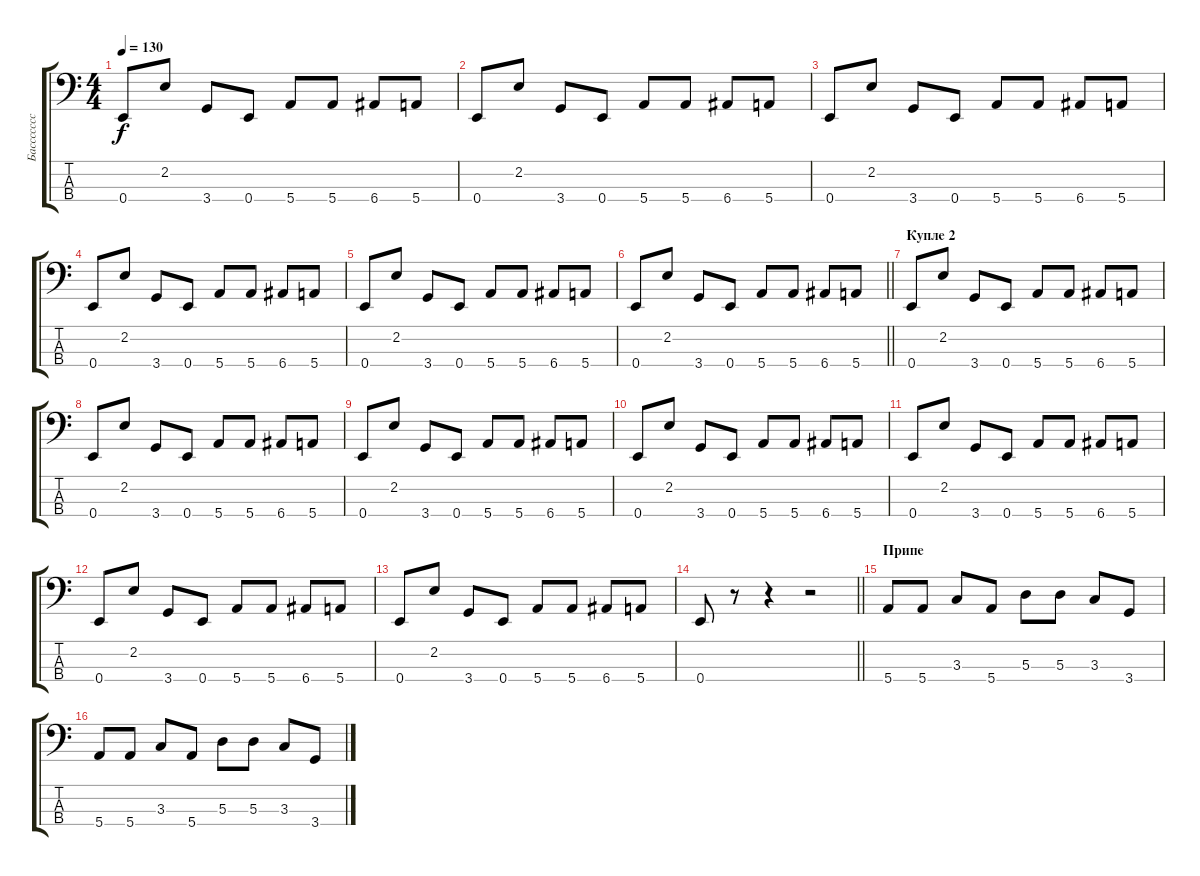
\track ("Бассссссс" "Бассссссс") {instrument electricbassfinger}
\staff {score tabs}
\tuning (G2 D2 A1 E1) {hide}
\ts (4 4)
\tempo 130
\clef f4
\ks c
0.4.8{dy f} 2.2.8 3.4.8 0.4.8 5.4.8 5.4.8 6.4.8 5.4.8 |
0.4.8 2.2.8 3.4.8 0.4.8 5.4.8 5.4.8 6.4.8 5.4.8 |
0.4.8 2.2.8 3.4.8 0.4.8 5.4.8 5.4.8 6.4.8 5.4.8 |
0.4.8 2.2.8 3.4.8 0.4.8 5.4.8 5.4.8 6.4.8 5.4.8 |
0.4.8 2.2.8 3.4.8 0.4.8 5.4.8 5.4.8 6.4.8 5.4.8 |
\barLineRight lightlight
0.4.8 2.2.8 3.4.8 0.4.8 5.4.8 5.4.8 6.4.8 5.4.8 |
\section ("" "Купле 2")
0.4.8 2.2.8 3.4.8 0.4.8 5.4.8 5.4.8 6.4.8 5.4.8 |
0.4.8 2.2.8 3.4.8 0.4.8 5.4.8 5.4.8 6.4.8 5.4.8 |
0.4.8 2.2.8 3.4.8 0.4.8 5.4.8 5.4.8 6.4.8 5.4.8 |
0.4.8 2.2.8 3.4.8 0.4.8 5.4.8 5.4.8 6.4.8 5.4.8 |
0.4.8 2.2.8 3.4.8 0.4.8 5.4.8 5.4.8 6.4.8 5.4.8 |
0.4.8 2.2.8 3.4.8 0.4.8 5.4.8 5.4.8 6.4.8 5.4.8 |
0.4.8 2.2.8 3.4.8 0.4.8 5.4.8 5.4.8 6.4.8 5.4.8 |
\barLineRight lightlight
0.4.8 r.8 r.4 r.2 |
\section ("" "Припе")
5.4.8 5.4.8 3.3.8 5.4.8 5.3.8 5.3.8 3.3.8 3.4.8 |
5.4.8 5.4.8 3.3.8 5.4.8 5.3.8 5.3.8 3.3.8 3.4.8
